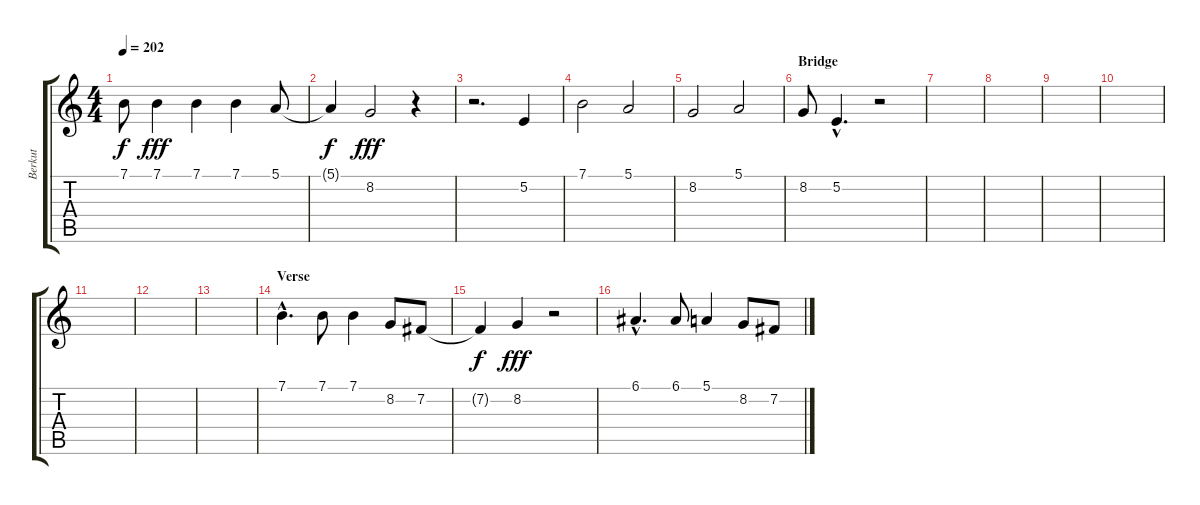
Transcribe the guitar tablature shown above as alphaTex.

\track ("Berkut" "Berkut") {instrument flute}
\staff {score tabs}
\tuning (E4 B3 G3 D3 A2 E2) {hide}
\ts (4 4)
\tempo 202
\clef g2
\ks c
7.1{t}.8{dy f} 7.1.4{dy fff} 7.1.4 7.1.4 5.1.8 |
5.1{t}.4{dy f} 8.2.2{dy fff} r.4 |
r.2{d} 5.2.4 |
7.1.2 5.1.2 |
8.2.2 5.1.2 |
\section ("" "Bridge")
8.2.8 5.2{hac}.4{d} r.2 |
|
|
|
|
|
|
|
\section ("" "Verse")
7.1{hac}.4{d} 7.1.8 7.1.4 8.2.8 7.2.8 |
7.2{t}.4{dy f} 8.2.4{dy fff} r.2 |
6.1{hac}.4{d} 6.1.8 5.1.4 8.2.8 7.2.8
